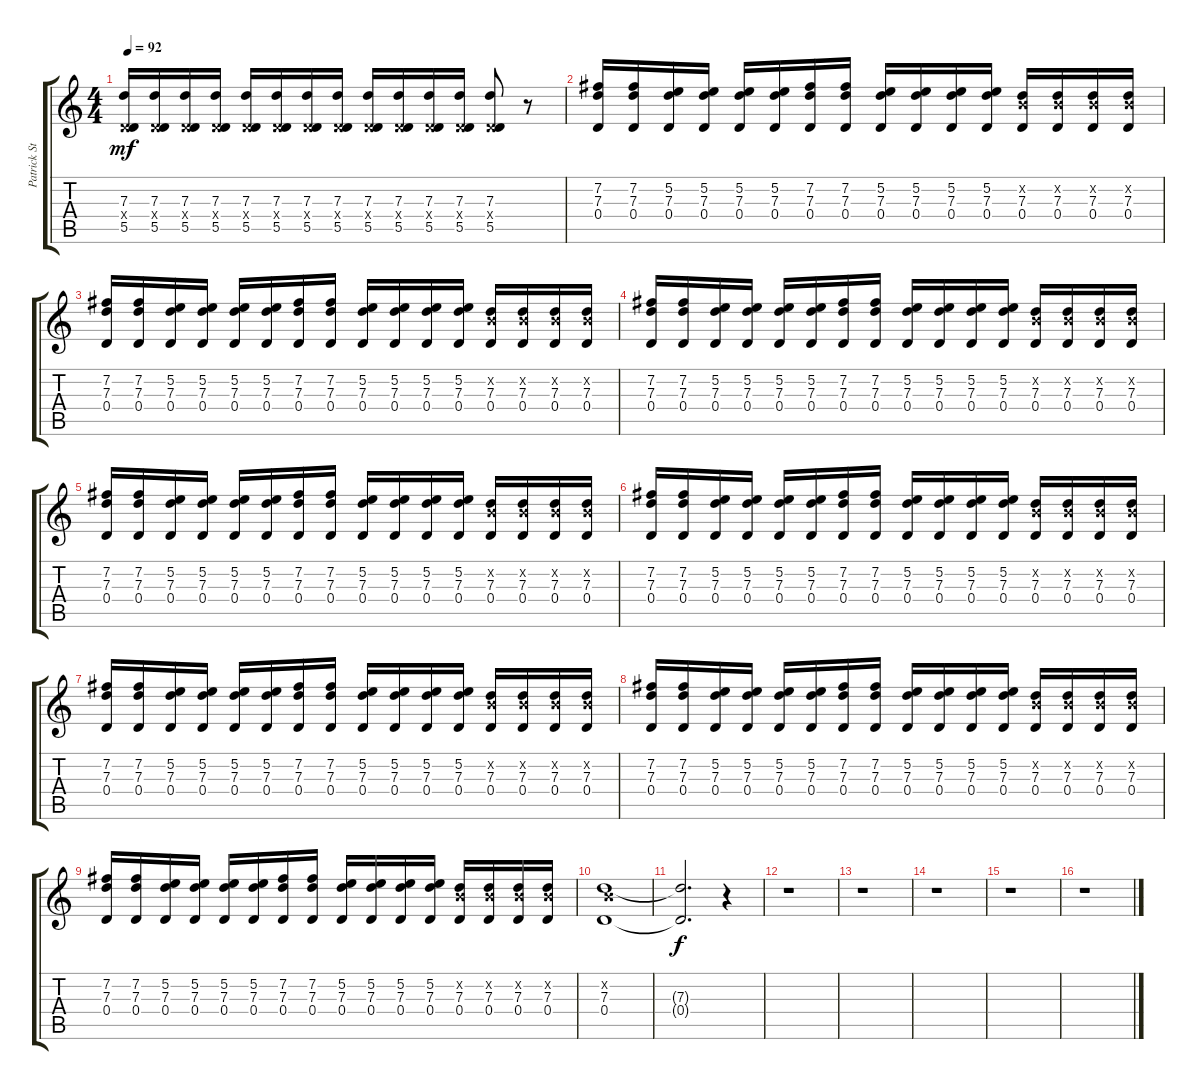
\track ("Patrick Stump" "Patrick St") {instrument distortionguitar}
\staff {score tabs}
\tuning (E4 B3 G3 D3 A2 D2) {hide}
\ts (4 4)
\tempo 92
\clef g2
\ks c
(7.3 0.4{x} 5.5).16{dy mf} (7.3 0.4{x} 5.5).16 (7.3 0.4{x} 5.5).16 (7.3 0.4{x} 5.5).16 (7.3 0.4{x} 5.5).16 (7.3 0.4{x} 5.5).16 (7.3 0.4{x} 5.5).16 (7.3 0.4{x} 5.5).16 (7.3 0.4{x} 5.5).16 (7.3 0.4{x} 5.5).16 (7.3 0.4{x} 5.5).16 (7.3 0.4{x} 5.5).16 (7.3 0.4{x} 5.5).8 r.8 |
(7.2 7.3 0.4).16{balance 8} (7.2 7.3 0.4).16 (5.2 7.3 0.4).16 (5.2 7.3 0.4).16 (5.2 7.3 0.4).16 (5.2 7.3 0.4).16 (7.2 7.3 0.4).16 (7.2 7.3 0.4).16 (5.2 7.3 0.4).16 (5.2 7.3 0.4).16 (5.2 7.3 0.4).16 (5.2 7.3 0.4).16 (0.2{x} 7.3 0.4).16 (0.2{x} 7.3 0.4).16 (0.2{x} 7.3 0.4).16 (0.2{x} 7.3 0.4).16 |
(7.2 7.3 0.4).16 (7.2 7.3 0.4).16 (5.2 7.3 0.4).16 (5.2 7.3 0.4).16 (5.2 7.3 0.4).16 (5.2 7.3 0.4).16 (7.2 7.3 0.4).16 (7.2 7.3 0.4).16 (5.2 7.3 0.4).16 (5.2 7.3 0.4).16 (5.2 7.3 0.4).16 (5.2 7.3 0.4).16 (0.2{x} 7.3 0.4).16 (0.2{x} 7.3 0.4).16 (0.2{x} 7.3 0.4).16 (0.2{x} 7.3 0.4).16 |
(7.2 7.3 0.4).16 (7.2 7.3 0.4).16 (5.2 7.3 0.4).16 (5.2 7.3 0.4).16 (5.2 7.3 0.4).16 (5.2 7.3 0.4).16 (7.2 7.3 0.4).16 (7.2 7.3 0.4).16 (5.2 7.3 0.4).16 (5.2 7.3 0.4).16 (5.2 7.3 0.4).16 (5.2 7.3 0.4).16 (0.2{x} 7.3 0.4).16 (0.2{x} 7.3 0.4).16 (0.2{x} 7.3 0.4).16 (0.2{x} 7.3 0.4).16 |
(7.2 7.3 0.4).16 (7.2 7.3 0.4).16 (5.2 7.3 0.4).16 (5.2 7.3 0.4).16 (5.2 7.3 0.4).16 (5.2 7.3 0.4).16 (7.2 7.3 0.4).16 (7.2 7.3 0.4).16 (5.2 7.3 0.4).16 (5.2 7.3 0.4).16 (5.2 7.3 0.4).16 (5.2 7.3 0.4).16 (0.2{x} 7.3 0.4).16 (0.2{x} 7.3 0.4).16 (0.2{x} 7.3 0.4).16 (0.2{x} 7.3 0.4).16 |
(7.2 7.3 0.4).16 (7.2 7.3 0.4).16 (5.2 7.3 0.4).16 (5.2 7.3 0.4).16 (5.2 7.3 0.4).16 (5.2 7.3 0.4).16 (7.2 7.3 0.4).16 (7.2 7.3 0.4).16 (5.2 7.3 0.4).16 (5.2 7.3 0.4).16 (5.2 7.3 0.4).16 (5.2 7.3 0.4).16 (0.2{x} 7.3 0.4).16 (0.2{x} 7.3 0.4).16 (0.2{x} 7.3 0.4).16 (0.2{x} 7.3 0.4).16 |
(7.2 7.3 0.4).16 (7.2 7.3 0.4).16 (5.2 7.3 0.4).16 (5.2 7.3 0.4).16 (5.2 7.3 0.4).16 (5.2 7.3 0.4).16 (7.2 7.3 0.4).16 (7.2 7.3 0.4).16 (5.2 7.3 0.4).16 (5.2 7.3 0.4).16 (5.2 7.3 0.4).16 (5.2 7.3 0.4).16 (0.2{x} 7.3 0.4).16 (0.2{x} 7.3 0.4).16 (0.2{x} 7.3 0.4).16 (0.2{x} 7.3 0.4).16 |
(7.2 7.3 0.4).16 (7.2 7.3 0.4).16 (5.2 7.3 0.4).16 (5.2 7.3 0.4).16 (5.2 7.3 0.4).16 (5.2 7.3 0.4).16 (7.2 7.3 0.4).16 (7.2 7.3 0.4).16 (5.2 7.3 0.4).16 (5.2 7.3 0.4).16 (5.2 7.3 0.4).16 (5.2 7.3 0.4).16 (0.2{x} 7.3 0.4).16 (0.2{x} 7.3 0.4).16 (0.2{x} 7.3 0.4).16 (0.2{x} 7.3 0.4).16 |
(7.2 7.3 0.4).16 (7.2 7.3 0.4).16 (5.2 7.3 0.4).16 (5.2 7.3 0.4).16 (5.2 7.3 0.4).16 (5.2 7.3 0.4).16 (7.2 7.3 0.4).16 (7.2 7.3 0.4).16 (5.2 7.3 0.4).16 (5.2 7.3 0.4).16 (5.2 7.3 0.4).16 (5.2 7.3 0.4).16 (0.2{x} 7.3 0.4).16 (0.2{x} 7.3 0.4).16 (0.2{x} 7.3 0.4).16 (0.2{x} 7.3 0.4).16 |
(0.2{x} 7.3 0.4).1{volume 10} |
(7.3{t} 0.4{t}).2{d dy f} r.4 |
r.1 |
r.1 |
r.1 |
r.1 |
r.1
